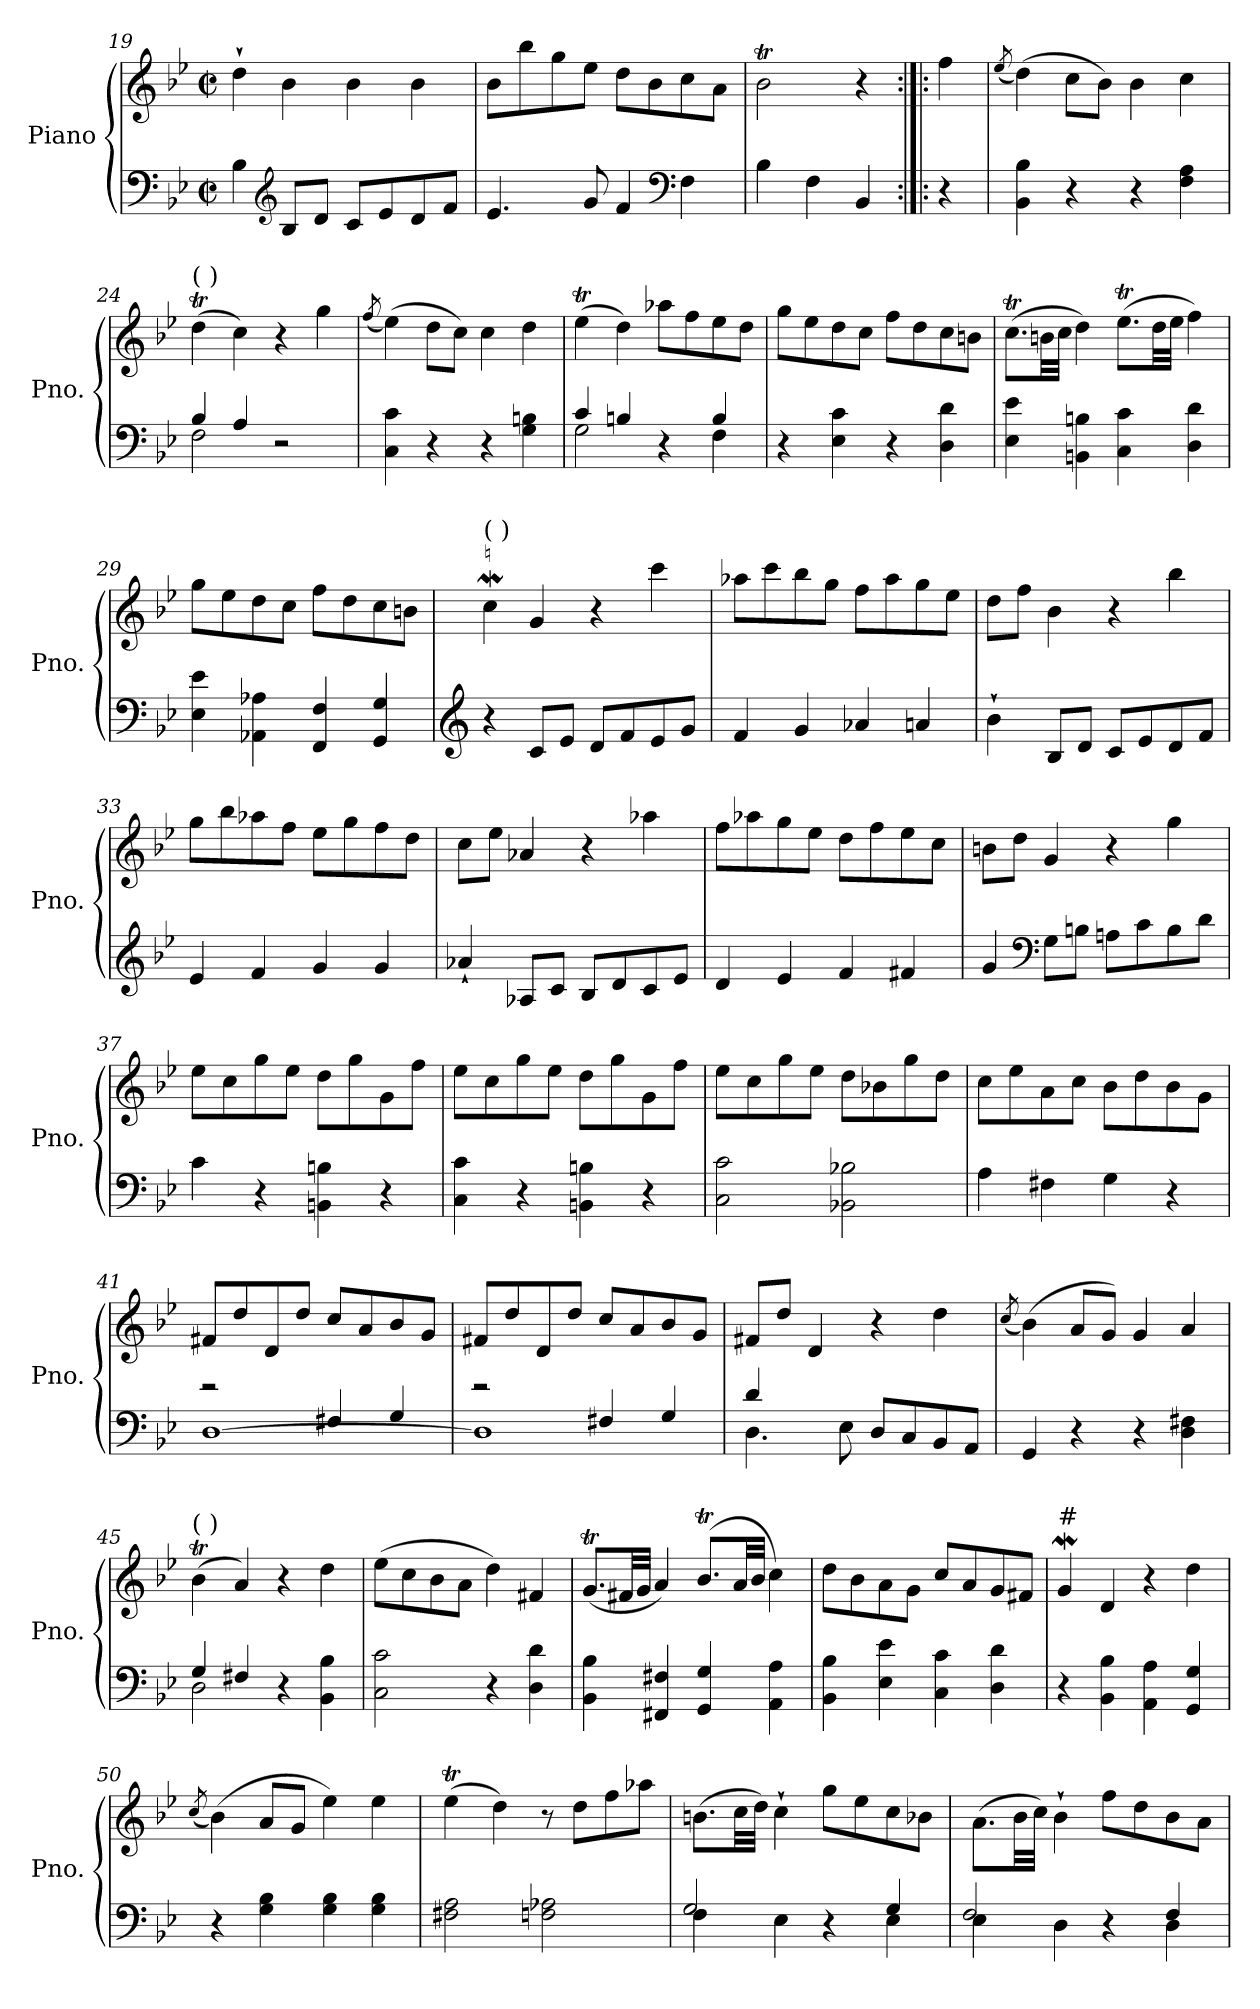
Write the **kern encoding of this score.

**kern	**kern	**dynam
*part1	*part1	*part1
*staff2	*staff1	*staff1/2
*I"Piano	*	*
*I'Pno.	*	*
*clefF4	*clefG2	*
*k[b-e-]	*k[b-e-]	*
*M2/2	*M2/2	*
*met(c|)	*met(c|)	*
=19	=19	=19
4B-\	4dd`\	.
*clefG2	*	*
8B-/L	4b-\	.
8d/J	.	.
8c/L	4b-\	.
8e-/	.	.
8d/	4b-\	.
8f/J	.	.
=20	=20	=20
4.e-/	8b-\L	.
.	8bb-\	.
.	8gg\	.
8g/	8ee-\J	.
4f/	8dd\L	.
.	8b-\	.
*clefF4	*	*
4F\	8cc\	.
.	8a\J	.
=21	=21	=21
4B-\	2b-T\	.
4F\	.	.
4BB-/	4r	.
!!LO:LB:g=z
=22:|!|:	=22:|!|:	=22:|!|:
!	!	!LO:DY:b
!	!	!LO:DY:n=1:b
!	!	!LO:DY:n=2:b
4r	4ff\	other-dynamics p other-dynamics
=23	=23	=23
.	(<8qee-/	.
4BB-\ 4B-\	(>4dd\)	.
4r	8cc\L	.
.	8b-\J)	.
4r	4b-\	.
4F\ 4A\	4cc\	.
=24	=24	=24
*^	*	*
!	!	!LO:TX:a:t=(    )	!
2F\	4B-/	(>4ddt\	.
.	4A/	4cc\)	.
2r	2ryy	4r	.
.	.	4gg\	.
*v	*v	*	*
=25	=25	=25
.	(<8qff/	.
4C\ 4c\	(>4ee-\)	.
4r	8dd\L	.
.	8cc\J)	.
4r	4cc\	.
4G\ 4Bn\	4dd\	.
=26	=26	=26
*^	*	*
2G\	4c/	(>4ee-T\	.
.	4Bn/	4dd\)	.
4r	4ryy	8aa-X\L	.
.	.	8ff\	.
4F\	4B/	8ee-\	.
.	.	8dd\J	.
*v	*v	*	*
=27	=27	=27
4r	8gg\L	.
.	8ee-\	.
4E-\ 4c\	8dd\	.
.	8cc\J	.
4r	8ff\L	.
.	8dd\	.
4D\ 4d\	8cc\	.
.	8bn\J	.
=28	=28	=28
4E-\ 4e-\	(>8.ccT\L	.
.	32bn\LL	.
.	32cc\JJJ	.
4BBn\ 4Bn\	4dd\)	.
4C\ 4c\	(>8.ee-T\L	.
.	32dd\LL	.
.	32ee-\JJJ	.
4D\ 4d\	4ff\)	.
!!LO:LB:g=z
=29	=29	=29
4E-\ 4e-\	8gg\L	.
.	8ee-\	.
4AA-X\ 4A-X\	8dd\	.
.	8cc\J	.
4FF/ 4F/	8ff\L	.
.	8dd\	.
4GG/ 4G/	8cc\	.
.	8bn\J	.
=30	=30	=30
*clefG2	*	*
!	!LO:TX:a:t=♮	!
!	!LO:TX:a:t=(    )	!
4r	4ccW\	.
8c/L	4g/	.
8e-/J	.	.
8d/L	4r	.
8f/	.	.
!	!	!LO:DY:b
!	!	!LO:DY:n=1:b
!	!	!LO:DY:n=2:b
8e-/	4ccc\	other-dynamics mf other-dynamics
8g/J	.	.
=31	=31	=31
4f/	8aa-X\L	.
.	8ccc\	.
4g/	8bb-\	.
.	8gg\J	.
4a-X/	8ff\L	.
.	8aa-\	.
4an/	8gg\	.
.	8ee-\J	.
=32	=32	=32
4b-`\	8dd\L	.
.	8ff\J	.
8B-/L	4b-\	.
8d/J	.	.
8c/L	4r	.
8e-/	.	.
8d/	4bb-\	.
8f/J	.	.
=33	=33	=33
4e-/	8gg\L	.
.	8bb-\	.
4f/	8aa-X\	.
.	8ff\J	.
4g/	8ee-\L	.
.	8gg\	.
4g/	8ff\	.
.	8dd\J	.
!!LO:LB:g=z
=34	=34	=34
4a-X`/	8cc\L	.
.	8ee-\J	.
8A-X/L	4a-X/	.
8c/J	.	.
8B-/L	4r	.
8d/	.	.
!	!	!LO:DY:b
!	!	!LO:DY:n=1:b
!	!	!LO:DY:n=2:b
8c/	4aa-X\	other-dynamics p other-dynamics
8e-/J	.	.
=35	=35	=35
4d/	8ff\L	.
.	8aa-X\	.
4e-/	8gg\	.
.	8ee-\J	.
4f/	8dd\L	.
.	8ff\	.
4f#X/	8ee-\	.
.	8cc\J	.
=36	=36	=36
4g/	8bn\L	.
.	8dd\J	.
*clefF4	*	*
8G\L	4g/	.
8Bn\J	.	.
8An\L	4r	.
8c\	.	.
!	!	!LO:DY:b
!	!	!LO:DY:n=1:b
!	!	!LO:DY:n=2:b
8B\	4gg\	other-dynamics mf other-dynamics
8d\J	.	.
=37	=37	=37
4c\	8ee-\L	.
.	8cc\	.
4r	8gg\	.
.	8ee-\J	.
4BBn\ 4Bn\	8dd\L	.
.	8gg\	.
4r	8g\	.
.	8ff\J	.
=38	=38	=38
4C\ 4c\	8ee-\L	.
.	8cc\	.
4r	8gg\	.
.	8ee-\J	.
4BBn\ 4Bn\	8dd\L	.
.	8gg\	.
4r	8g\	.
.	8ff\J	.
!!LO:PB:g=z
=39	=39	=39
!	!	!LO:DY:b
!	!	!LO:DY:n=1:b
!	!	!LO:DY:n=2:b
2C\ 2c\	8ee-\L	other-dynamics f other-dynamics
.	8cc\	.
.	8gg\	.
.	8ee-\J	.
2BB-X\ 2B-X\	8dd\L	.
.	8b-X\	.
.	8gg\	.
.	8dd\J	.
=40	=40	=40
4A\	8cc\L	.
.	8ee-\	.
4F#X\	8a\	.
.	8cc\J	.
4G\	8b-\L	.
.	8dd\	.
4r	8b-\	.
.	8g\J	.
=41	=41	=41
*^	*	*
[1D	2re	8f#X/L	.
.	.	8dd/	.
.	.	8d/	.
.	.	8dd/J	.
.	4F#X/	8cc/L	.
.	.	8a/	.
.	4G/	8b-/	.
.	.	8g/J	.
=42	=42	=42	=42
1D]	2re	8f#X/L	.
.	.	8dd/	.
.	.	8d/	.
.	.	8dd/J	.
.	4F#X/	8cc/L	.
.	.	8a/	.
.	4G/	8b-/	.
.	.	8g/J	.
=43	=43	=43	=43
4.D\	4d/	8f#X/L	.
.	.	8dd/J	.
.	2.ryy	4d/	.
8E-\	.	.	.
8D/L	.	4r	.
8C/	.	.	.
!	!	!	!LO:DY:b
!	!	!	!LO:DY:n=1:b
!	!	!	!LO:DY:n=2:b
8BB-/	.	4dd\	other-dynamics p other-dynamics
8AA/J	.	.	.
*v	*v	*	*
!!LO:LB:g=z
=44	=44	=44
.	(<8qcc/	.
4GG/	(<4b-\)	.
4r	8a/L	.
.	8g/J)	.
4r	4g/	.
4D\ 4F#X\	4a/	.
=45	=45	=45
*^	*	*
!	!	!LO:TX:a:t=(    )	!
2D\	4G/	(>4b-T\	.
.	4F#X/	4a/)	.
4r	2ryy	4r	.
4BB-\ 4B-\	.	4dd\	.
*v	*v	*	*
=46	=46	=46
2C\ 2c\	(>8ee-\L	.
.	8cc\	.
.	8b-\	.
.	8a\J	.
4r	4dd\)	.
4D\ 4d\	4f#X/	.
=47	=47	=47
4BB-\ 4B-\	(<8.gT/L	.
.	32f#X/LL	.
.	32g/JJJ	.
4FF#X/ 4F#X/	4a/)	.
4GG/ 4G/	(<8.b-T/L	.
.	32a/LL	.
.	32b-/JJJ	.
4AA\ 4A\	4cc\)	.
=48	=48	=48
4BB-\ 4B-\	8dd\L	.
.	8b-\	.
4E-\ 4e-\	8a\	.
.	8g\J	.
4C\ 4c\	8cc/L	.
.	8a/	.
4D\ 4d\	8g/	.
.	8f#X/J	.
=49	=49	=49
!	!LO:TX:a:t=#	!
4r	4gW/	.
4BB-\ 4B-\	4d/	.
4AA\ 4A\	4r	.
4GG/ 4G/	4dd\	.
!!LO:LB:g=z
=50	=50	=50
.	(<8qcc/	.
4r	(>4b-\)	.
4G\ 4B-\	8a/L	.
.	8g/J	.
4G\ 4B-\	4ee-\)	.
4G\ 4B-\	4ee-\	.
=51	=51	=51
2F#X\ 2A\	(>4ee-T\	.
.	4dd\)	.
2Fn\ 2A-X\	8r	.
.	8dd\L	.
.	8ff\	.
.	8aa-X\J	.
=52	=52	=52
*^	*	*
4F\	2G/	(>8.bn\L	.
.	.	32cc\LL	.
.	.	32dd\JJJ)	.
4E-\	.	4cc`\	.
4r	4ryy	8gg\L	.
.	.	8ee-\	.
4E-\	4G/	8cc\	.
.	.	8b-X\J	.
=53	=53	=53	=53
4E-\	2F/	(>8.a\L	.
.	.	32b-\LL	.
.	.	32cc\JJJ)	.
4D\	.	4b-`\	.
4r	4ryy	8ff\L	.
.	.	8dd\	.
4D\	4F/	8b-\	.
.	.	8a\J	.
*v	*v	*	*
=	=	=
*-	*-	*-
